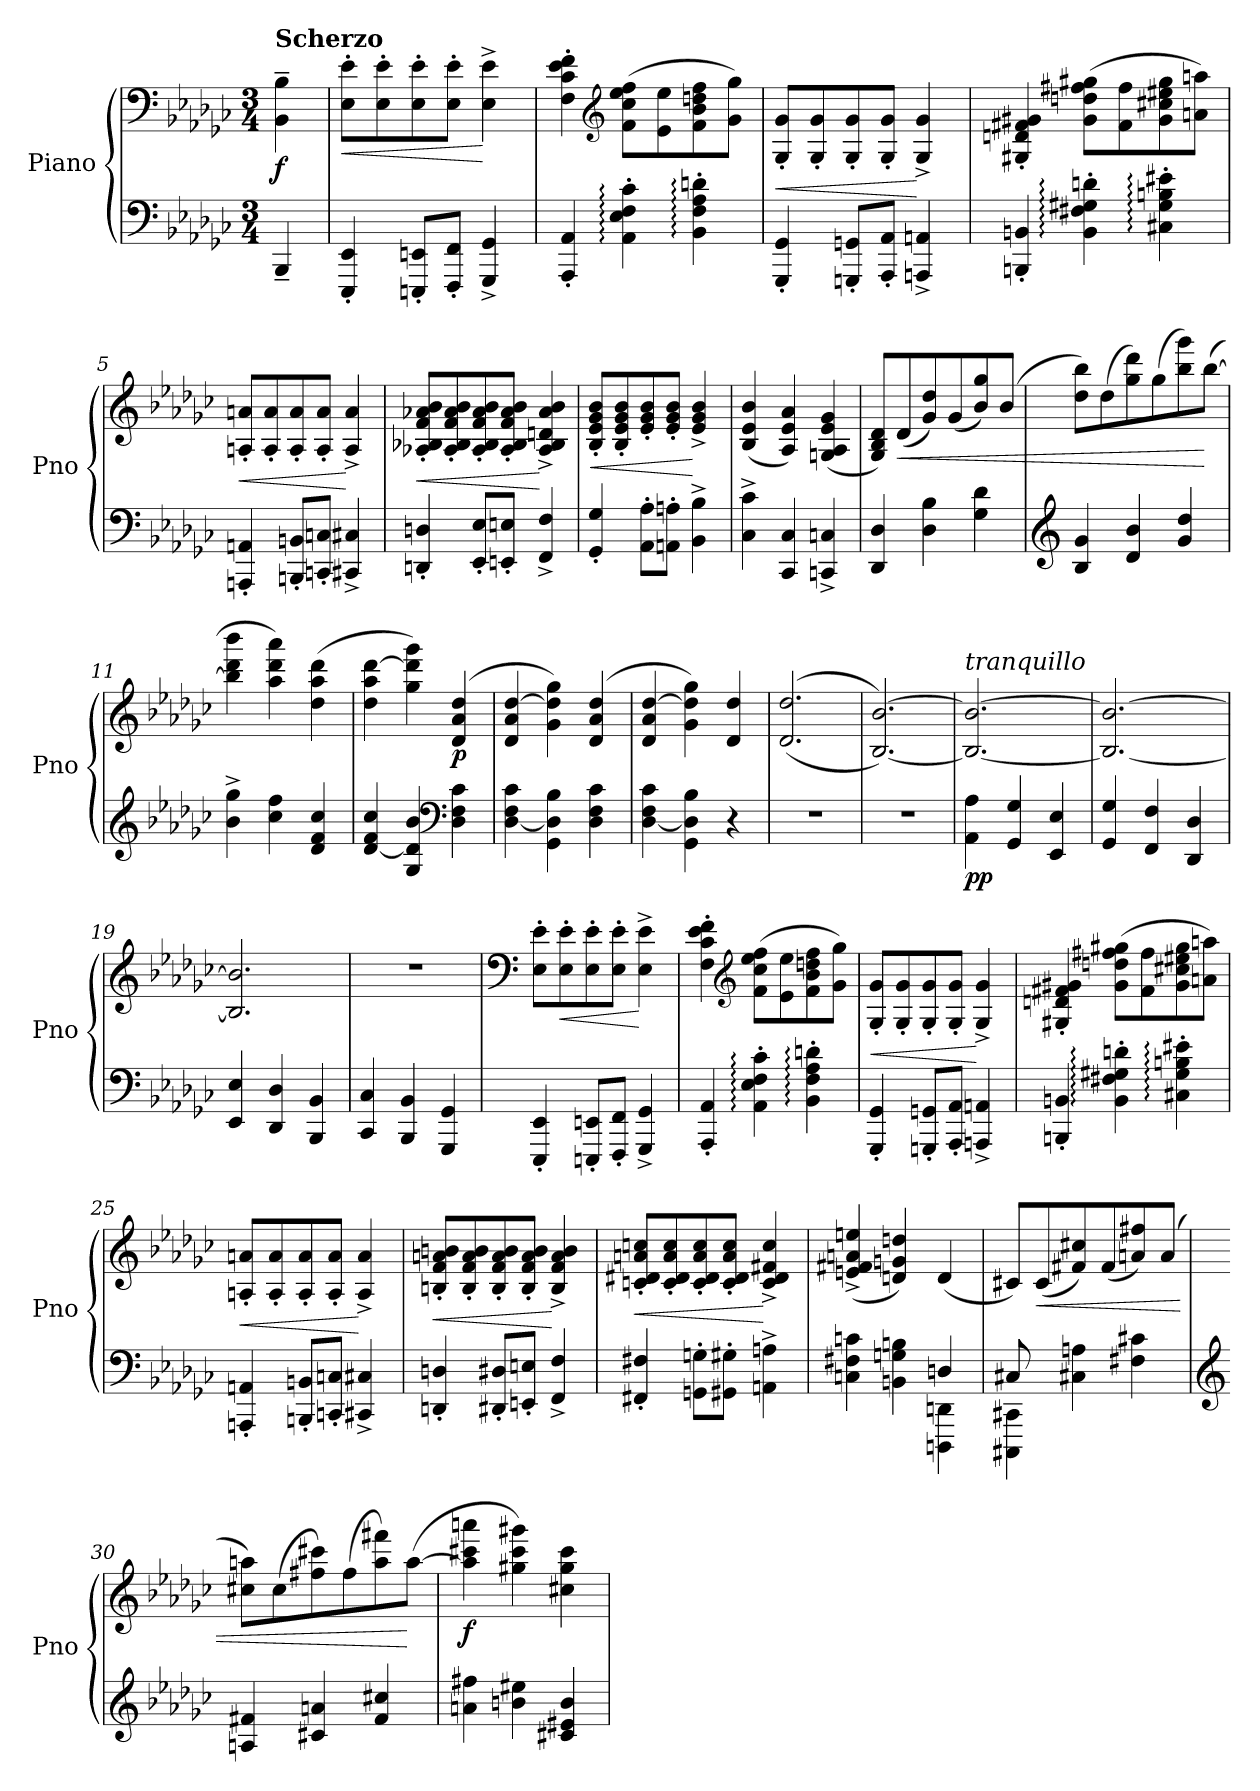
**kern	**kern	**dynam
*part1	*part1	*part1
*staff2	*staff1	*staff1/2
*I"Piano	*	*
*I'Pno	*	*
*clefF4	*clefF4	*
*k[b-e-a-d-g-c-]	*k[b-e-a-d-g-c-]	*
*M3/4	*M3/4	*
=	=	=
!	!LO:TX:a:B:t=Scherzo	!
!	!	!LO:DY:b
4BBB-~/	4BB-\~ 4B-\~	f
=1	=1	=1
!	!	!LO:HP:b
4EEE-/' 4EE-/'	8E-\' 8e-\'L	<
.	8E-\' 8e-\'	.
8EEEn/' 8EEn/'L	8E-\' 8e-\'	.
8FFF/' 8FF/'J	8E-\' 8e-\'J	.
4GGG-/^ 4GG-/^	4E-\^ 4e-\^	[
=2	=2	=2
4AAA-/' 4AA-/'	4F\' 4c-\' 4e-\' 4f\'	.
*	*clefG2	*
4AA-\:' 4E-\:' 4F\:' 4c-\:'	(>8f\ 8cc-\ 8ee-\ 8ff\L	.
.	8e-\ 8ee-\	.
4BB-\:' 4F\:' 4A-\:' 4dn\:'	8f\ 8b-\ 8ddn\ 8ff\	.
.	8g-\ 8gg-\J)	.
=3	=3	=3
!	!	!LO:HP:b
4GGG-/' 4GG-/'	8G-/' 8g-/'L	<
.	8G-/' 8g-/'	.
8GGGn/' 8GGn/'L	8G-/' 8g-/'	.
8AAA-/' 8AA-/'J	8G-/' 8g-/'J	.
4AAAn/^ 4AAn/^	4G-/^ 4g-/^	[
=4	=4	=4
4BBBn/' 4BBn/'	4G#X/' 4dn/' 4f#X/' 4g#X/'	.
4BB\:' 4F#X\:' 4G#X\:' 4dn\:'	(>8g#\ 8ddn\ 8ff#X\ 8gg#X\L	.
.	8f#\ 8ff#\	.
4C#X\:' 4G#\:' 4Bn\:' 4e#X\:'	8g#\ 8cc#X\ 8ee#X\ 8gg#\	.
.	8an\ 8aan\J)	.
!!LO:LB:g=z
=5	=5	=5
!	!	!LO:HP:b
4AAAn/' 4AAn/'	8An/' 8an/'L	<
.	8A/' 8a/'	.
8BBBn/' 8BBn/'L	8A/' 8a/'	.
8CCn/' 8Cn/'J	8A/' 8a/'J	.
4CC#X/^ 4C#X/^	4A/^ 4a/^	[
=6	=6	=6
!	!	!LO:HP:b
4DDn/' 4Dn/'	8A-X/' 8B-X/' 8f/' 8a-X/' 8b-/'L	<
.	8A-/' 8B-/' 8f/' 8a-/' 8b-/'	.
8EE-/' 8E-/'L	8A-/' 8B-/' 8f/' 8a-/' 8b-/'	.
8EEn/' 8En/'J	8A-/' 8B-/' 8f/' 8a-/' 8b-/'J	.
4FF/^ 4F/^	4A-/^ 4B-/^ 4dn/^ 4a-/^ 4b-/^	[
=7	=7	=7
!	!	!LO:HP:b
4GG-/' 4G-/'	8B-/' 8e-/' 8g-/' 8b-/'L	<
.	8B-/' 8e-/' 8g-/' 8b-/'	.
8AA-\' 8A-\'L	8e-/' 8g-/' 8b-/'	.
8AAn\' 8An\'J	8e-/' 8g-/' 8b-/'J	.
4BB-\^ 4B-\^	4e-/^ 4g-/^ 4b-/^	[
=8	=8	=8
4C-\^ 4c-\^	(>4B-/ 4e-/ 4b-/	.
4CC-/ 4C-/	4A-/ 4e-/ 4a-/)	.
4CCn/^ 4Cn/^	(>4Gn/ 4A-/ 4e-/ 4g-/	.
=9	=9	=9
4DD-/ 4D-/	8G-/ 8B-/ 8d-/L)	.
!	!	!LO:HP:b
.	(<8d-/	<
4D-\ 4B-\	8g-/ 8dd-/)	.
.	(<8g-/	.
4G-\ 4d-\	8b-/ 8gg-/)	.
.	(>8b-/J	.
!!LO:LB:g=z
=10	=10	=10
*clefG2	*	*
4B-/ 4g-/	8dd-\ 8bb-\L)	.
.	(>8dd-\	.
4d-/ 4b-/	8gg-\ 8ddd-\)	.
.	(>8gg-\	.
4g-/ 4dd-/	8bb-\ 8ggg-\)	.
.	(>[8bb-\J	[
!!LO:LB:g=z
=11	=11	=11
4b-\^ 4gg-\^	4bb-\] 4ddd-\ 4bbb-\	.
4cc-\ 4ff\	4aa-\ 4ddd-\ 4aaa-\)	.
4d-/ 4f/ 4cc-/	(>4dd-\ 4aa-\ 4ddd-\	.
=12	=12	=12
[4d-/ 4f/ 4cc-/	4dd-\ 4aa-\ [4ddd-\	.
4G-/ 4d-/] 4b-/	4gg-\ 4ddd-\] 4ggg-\)	.
*clefF4	*	*
!	!	!LO:DY:b
4D-\ 4F\ 4c-\	(>4d-/ 4a-/ 4dd-/	p
=13	=13	=13
[4D-\ 4F\ 4c-\	4d-/ 4a-/ [4dd-/	.
4GG-\ 4D-\] 4B-\	4g-\ 4dd-\] 4gg-\)	.
4D-\ 4F\ 4c-\	(>4d-/ 4a-/ 4dd-/	.
=14	=14	=14
[4D-\ 4F\ 4c-\	4d-/ 4a-/ [4dd-/	.
4GG-\ 4D-\] 4B-\	4g-\ 4dd-\] 4gg-\)	.
4r	4d-/ 4dd-/	.
=15	=15	=15
2.r	(>(<2.d-/ 2.dd-/	.
=16	=16	=16
2.r	[2.B-/ [2.b-/))	.
=17	=17	=17
!	!LO:TX:a:i:t=tranquillo	!
!	!	!LO:DY:b=2
4AA-\ 4A-\	2.B-/_ 2.b-/_	pp
4GG-/ 4G-/	.	.
4EE-/ 4E-/	.	.
=18	=18	=18
4GG-/ 4G-/	2.B-/_ 2.b-/_	.
4FF/ 4F/	.	.
4DD-/ 4D-/	.	.
=19	=19	=19
4EE-/ 4E-/	2.B-/] 2.b-/]	.
4DD-/ 4D-/	.	.
4BBB-/ 4BB-/	.	.
!!LO:LB:g=z
=20	=20	=20
4CC-/ 4C-/	2.r	.
4BBB-/ 4BB-/	.	.
4GGG-/ 4GG-/	.	.
!!LO:PB:g=z
=21	=21	=21
*	*clefF4	*
!	!	!LO:DY:b
!	!	!LO:DY:n=1:b
4EEE-/' 4EE-/'	8E-\' 8e-\'L	p other-dynamics
!	!	!LO:HP:b
.	8E-\' 8e-\'	<
8EEEn/' 8EEn/'L	8E-\' 8e-\'	.
8FFF/' 8FF/'J	8E-\' 8e-\'J	.
4GGG-/^ 4GG-/^	4E-\^ 4e-\^	[
=22	=22	=22
4AAA-/' 4AA-/'	4F\' 4c-\' 4e-\' 4f\'	.
*	*clefG2	*
4AA-\:' 4E-\:' 4F\:' 4c-\:'	(>8f\ 8cc-\ 8ee-\ 8ff\L	.
.	8e-\ 8ee-\	.
4BB-\:' 4F\:' 4A-\:' 4dn\:'	8f\ 8b-\ 8ddn\ 8ff\	.
.	8g-\ 8gg-\J)	.
=23	=23	=23
!	!	!LO:HP:b
4GGG-/' 4GG-/'	8G-/' 8g-/'L	<
.	8G-/' 8g-/'	.
8GGGn/' 8GGn/'L	8G-/' 8g-/'	.
8AAA-/' 8AA-/'J	8G-/' 8g-/'J	.
4AAAn/^ 4AAn/^	4G-/^ 4g-/^	[
=24	=24	=24
4BBBn/' 4BBn/'	4G#X/' 4dn/' 4f#X/' 4g#X/'	.
4BB\:' 4F#X\:' 4G#X\:' 4dn\:'	(>8g#\ 8ddn\ 8ff#X\ 8gg#X\L	.
.	8f#\ 8ff#\	.
4C#X\:' 4G#\:' 4Bn\:' 4e#X\:'	8g#\ 8cc#X\ 8ee#X\ 8gg#\	.
.	8an\ 8aan\J)	.
!!LO:LB:g=z
=25	=25	=25
!	!	!LO:HP:b
4AAAn/' 4AAn/'	8An/' 8an/'L	<
.	8A/' 8a/'	.
8BBBn/' 8BBn/'L	8A/' 8a/'	.
8CCn/' 8Cn/'J	8A/' 8a/'J	.
4CC#X/^ 4C#X/^	4A/^ 4a/^	[
!!LO:LB:g=z
=26	=26	=26
!	!	!LO:HP:b
4DDn/' 4Dn/'	8Bn/' 8f/' 8an/' 8bn/'L	<
.	8B/' 8f/' 8a/' 8b/'	.
8DD#X/' 8D#X/'L	8B/' 8f/' 8a/' 8b/'	.
8EEn/' 8En/'J	8B/' 8f/' 8a/' 8b/'J	.
4FF/^ 4F/^	4B/^ 4f/^ 4a/^ 4b/^	[
=27	=27	=27
!	!	!LO:HP:b
4FF#X/' 4F#X/'	8cn/' 8d#X/' 8an/' 8ccn/'L	<
.	8c/' 8d#/' 8a/' 8cc/'	.
8GGn\' 8Gn\'L	8c/' 8d#/' 8a/' 8cc/'	.
8GG#X\' 8G#X\'J	8c/' 8d#/' 8a/' 8cc/'J	.
4AAn\^ 4An\^	4c/^ 4d#/^ 4f#X/^ 4cc/^	[
=28	=28	=28
*^	*	*
2ryy	4Cn\ 4F#X\ 4cn\	(>4en/^ 4f#X/^ 4an/^ 4een/^	.
.	4BBn\ 4Gn\ 4Bn\	4dn/ 4gn/ 4ddn/)	.
4Dn/	4DDDn\ 4DDn\	(>4d/	.
!!LO:LB:g=z
=29	=29	=29	=29
8C#X/	4CCC#X\ 4CC#X\	8c#X/L)	.
!	!	!	!LO:HP:b
2ryy	.	(>8c#/	<
.	4C#X\ 4An\	8f#X/ 8cc#X/)	.
.	.	(>8f#/	.
.	4F#X\ 4c#X\	8an/ 8ff#X/)	.
8ryy	.	(>8a/J	.
*v	*v	*	*
!!LO:PB:g=z
=30	=30	=30
*clefG2	*	*
4An/ 4f#X/	8cc#X\ 8aan\L)	.
.	(>8cc#\	.
4c#X/ 4an/	8ff#X\ 8ccc#X\)	.
.	(>8ff#\	.
4f#/ 4cc#X/	8aa\ 8fff#X\)	.
.	(>[8aa\J	[
=31	=31	=31
!	!	!LO:DY:b
4an\ 4ff#X\	4aa\] 4ccc#X\ 4aaan\	f
4bn\ 4ee#X\	4gg#X\ 4ccc#\ 4ggg#X\)	.
4c#X/ 4e#X/ 4b/	4cc#X\ 4gg#\ 4ccc#\	.
=	=	=
*-	*-	*-
